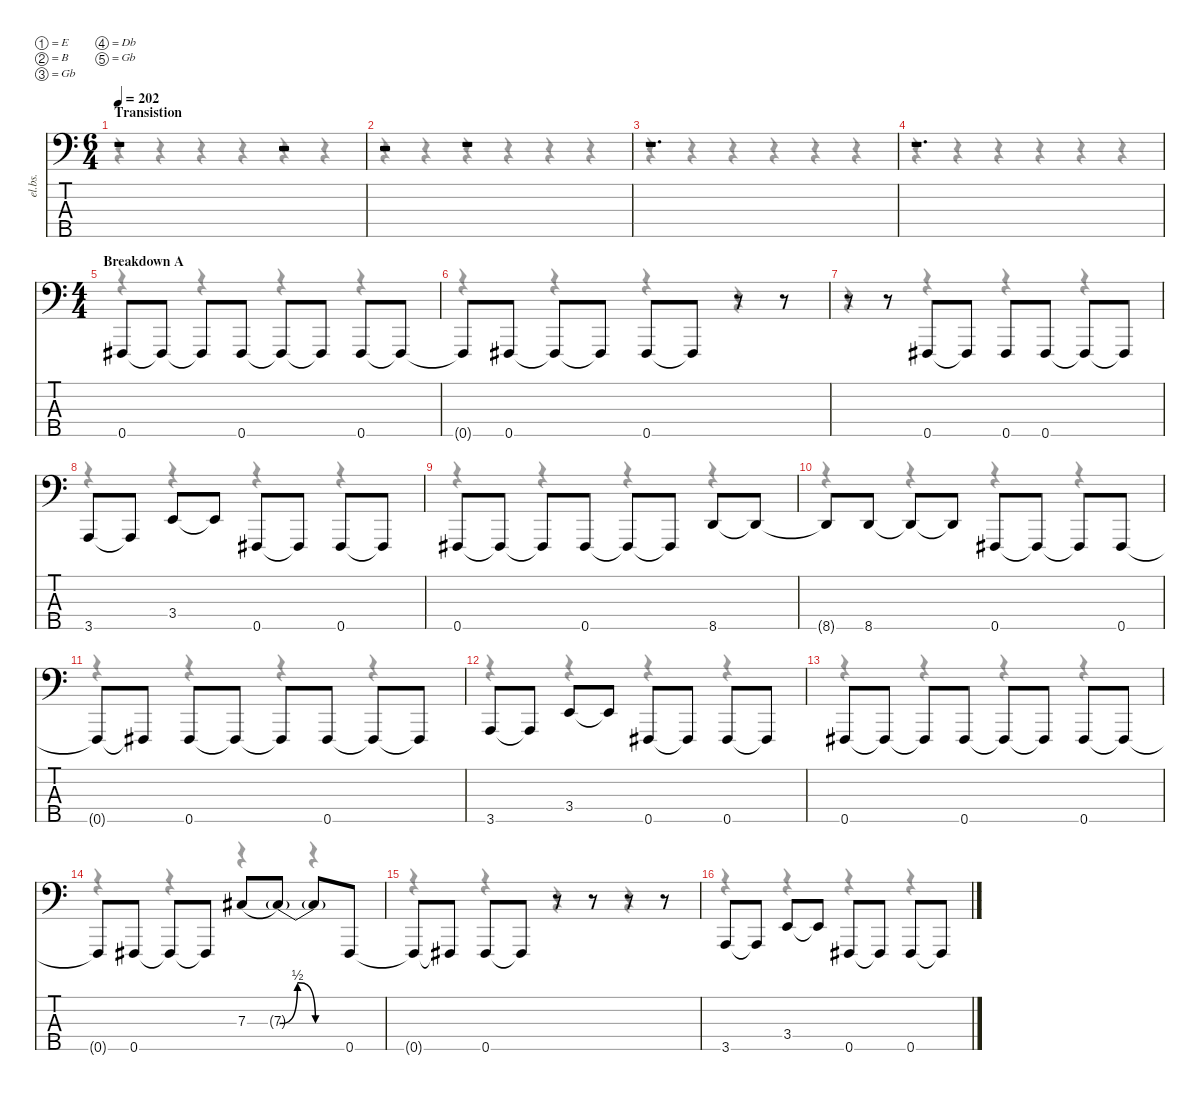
\defaultSystemsLayout 4
\hideDynamics
\bracketExtendMode nobrackets
\track ("Conor Hesse" "el.bs.") {instrument slapbass1}
\staff {score tabs}
\tuning (E2 B1 Gb1 Db1 Gb0)
\voice
\ts (6 4)
\section ("" "Transistion")
\tempo 202
\clef f4
\ks c
r.1{dy f beam Up} r.2{beam Up} |
r.2{beam Up} r.1{beam Up} |
r.1{d beam Up} |
r.1{d beam Up} |
\ts (4 4)
\beaming (8 2 2 2 2)
\section ("" "Breakdown A")
0.5{acc #}.8{beam Up} 0.5{t acc #}.8{beam Up} 0.5{t acc #}.8{beam Up} 0.5{acc #}.8{beam Up} 0.5{t acc #}.8{beam Up} 0.5{t acc #}.8{beam Up} 0.5{acc #}.8{beam Up} 0.5{t acc #}.8{beam Up} |
0.5{t acc #}.8{beam Up} 0.5{acc #}.8{beam Up} 0.5{t acc #}.8{beam Up} 0.5{t acc #}.8{beam Up} 0.5{acc #}.8{beam Up} 0.5{t acc #}.8{beam Up} r.8{beam Up} r.8{beam Up} |
r.8{beam Up} r.8{beam Up} 0.5{acc #}.8{beam Up} 0.5{t acc #}.8{beam Up} 0.5{acc #}.8{beam Up} 0.5{acc #}.8{beam Up} 0.5{t acc #}.8{beam Up} 0.5{t acc #}.8{beam Up} |
3.5.8{beam Up} 3.5{t}.8{beam Up} 3.4.8{beam Up} 3.4{t}.8{beam Up} 0.5{acc #}.8{beam Up} 0.5{t acc #}.8{beam Up} 0.5{acc #}.8{beam Up} 0.5{t acc #}.8{beam Up} |
0.5{acc #}.8{beam Up} 0.5{t acc #}.8{beam Up} 0.5{t acc #}.8{beam Up} 0.5{acc #}.8{beam Up} 0.5{t acc #}.8{beam Up} 0.5{t acc #}.8{beam Up} 8.5.8{beam Up} 8.5{t}.8{beam Up} |
8.5{t}.8{beam Up} 8.5.8{beam Up} 8.5{t}.8{beam Up} 8.5{t}.8{beam Up} 0.5{acc #}.8{beam Up} 0.5{t acc #}.8{beam Up} 0.5{t acc #}.8{beam Up} 0.5{acc #}.8{beam Up} |
0.5{t acc #}.8{beam Up} 0.5{t acc #}.8{beam Up} 0.5{acc #}.8{beam Up} 0.5{t acc #}.8{beam Up} 0.5{t acc #}.8{beam Up} 0.5{acc #}.8{beam Up} 0.5{t acc #}.8{beam Up} 0.5{t acc #}.8{beam Up} |
3.5.8{beam Up} 3.5{t}.8{beam Up} 3.4.8{beam Up} 3.4{t}.8{beam Up} 0.5{acc #}.8{beam Up} 0.5{t acc #}.8{beam Up} 0.5{acc #}.8{beam Up} 0.5{t acc #}.8{beam Up} |
0.5{acc #}.8{beam Up} 0.5{t acc #}.8{beam Up} 0.5{t acc #}.8{beam Up} 0.5{acc #}.8{beam Up} 0.5{t acc #}.8{beam Up} 0.5{t acc #}.8{beam Up} 0.5{acc #}.8{beam Up} 0.5{t acc #}.8{beam Up} |
0.5{t acc #}.8{beam Up} 0.5{acc #}.8{beam Up} 0.5{t acc #}.8{beam Up} 0.5{t acc #}.8{beam Up} 7.3{be (hold 0 0 60 0) acc #}.8{beam Up} 7.3{be (bendrelease 0 0 30 2 30 2 60 0) t acc #}.8{beam Up} 7.3{be (hold 0 0 60 0) t acc #}.8{beam Up} 0.5{acc #}.8{beam Up} |
0.5{t acc #}.8{beam Up} 0.5{t acc #}.8{beam Up} 0.5{acc #}.8{beam Up} 0.5{t acc #}.8{beam Up} r.8{beam Up} r.8{beam Up} r.8{beam Up} r.8{beam Up} |
3.5.8{beam Up} 3.5{t}.8{beam Up} 3.4.8{beam Up} 3.4{t}.8{beam Up} 0.5{acc #}.8{beam Up} 0.5{t acc #}.8{beam Up} 0.5{acc #}.8{beam Up} 0.5{t acc #}.8{beam Up}
\voice
\clef f4
\ottava regular
\simile none
\ks c
r.4{dy mf beam Down} r.4{beam Down} r.4{beam Down} r.4{beam Down} r.4{beam Down} r.4{beam Down} |
r.4{beam Down} r.4{beam Down} r.4{beam Down} r.4{beam Down} r.4{beam Down} r.4{beam Down} |
r.4{beam Down} r.4{beam Down} r.4{beam Down} r.4{beam Down} r.4{beam Down} r.4{beam Down} |
r.4{beam Down} r.4{beam Down} r.4{beam Down} r.4{beam Down} r.4{beam Down} r.4{beam Down} |
r.4{beam Down} r.4{beam Down} r.4{beam Down} r.4{beam Down} |
r.4{beam Down} r.4{beam Down} r.4{beam Down} r.4{beam Down} |
r.4{beam Down} r.4{beam Down} r.4{beam Down} r.4{beam Down} |
r.4{beam Down} r.4{beam Down} r.4{beam Down} r.4{beam Down} |
r.4{beam Down} r.4{beam Down} r.4{beam Down} r.4{beam Down} |
r.4{beam Down} r.4{beam Down} r.4{beam Down} r.4{beam Down} |
r.4{beam Down} r.4{beam Down} r.4{beam Down} r.4{beam Down} |
r.4{beam Down} r.4{beam Down} r.4{beam Down} r.4{beam Down} |
r.4{beam Down} r.4{beam Down} r.4{beam Down} r.4{beam Down} |
r.4{beam Down} r.4{beam Down} r.4{beam Down} r.4{beam Down} |
r.4{beam Down} r.4{beam Down} r.4{beam Down} r.4{beam Down} |
r.4{beam Down} r.4{beam Down} r.4{beam Down} r.4{beam Down}
